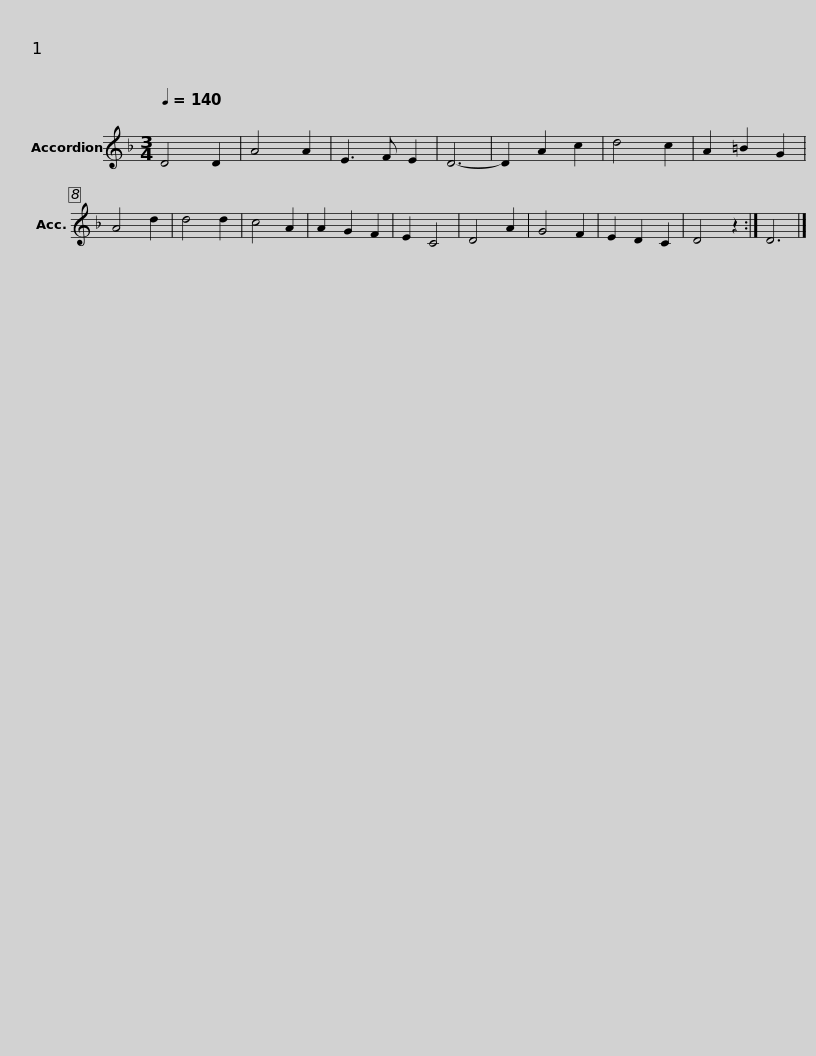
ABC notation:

X:1
L:1/8
Q:1/4=140
M:3/4
I:linebreak $
K:F
V:1 treble
V:1
 D4 D2 | A4 A2 | E3 F E2 | D6- | D2 A2 c2 | %5
 d4 c2 | A2 =B2 G2 | A4 d2 | d4 d2 | c4 A2 | %10
 A2 G2 F2 | E2 C4 | D4 A2 | G4 F2 | E2 D2 C2 |$ %15
 D4 z2 :| D6 |] %17
